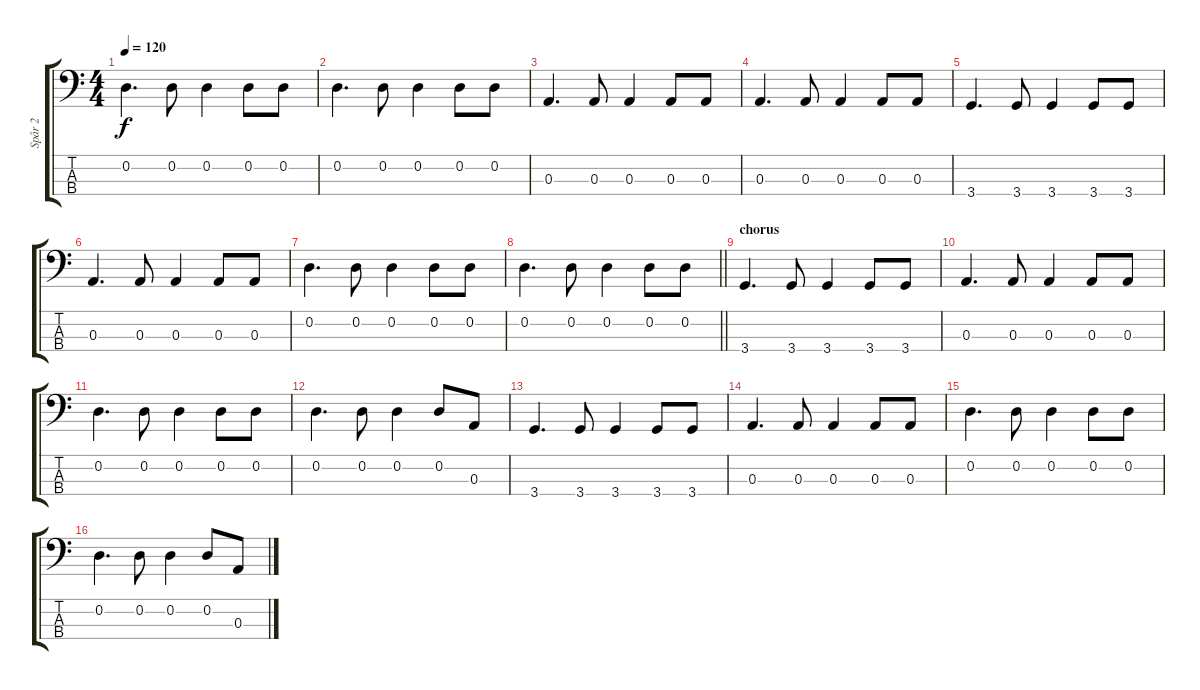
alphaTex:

\track ("Spår 2" "Spår 2") {instrument electricbassfinger}
\staff {score tabs}
\tuning (G2 D2 A1 E1) {hide}
\ts (4 4)
\tempo 120
\clef f4
\ks c
0.2.4{d dy f} 0.2.8 0.2.4 0.2.8 0.2.8 |
0.2.4{d} 0.2.8 0.2.4 0.2.8 0.2.8 |
0.3.4{d} 0.3.8 0.3.4 0.3.8 0.3.8 |
0.3.4{d} 0.3.8 0.3.4 0.3.8 0.3.8 |
3.4.4{d} 3.4.8 3.4.4 3.4.8 3.4.8 |
0.3.4{d} 0.3.8 0.3.4 0.3.8 0.3.8 |
0.2.4{d} 0.2.8 0.2.4 0.2.8 0.2.8 |
\barLineRight lightlight
0.2.4{d} 0.2.8 0.2.4 0.2.8 0.2.8 |
\section ("" "chorus")
3.4.4{d} 3.4.8 3.4.4 3.4.8 3.4.8 |
0.3.4{d} 0.3.8 0.3.4 0.3.8 0.3.8 |
0.2.4{d} 0.2.8 0.2.4 0.2.8 0.2.8 |
0.2.4{d} 0.2.8 0.2.4 0.2.8 0.3.8 |
3.4.4{d} 3.4.8 3.4.4 3.4.8 3.4.8 |
0.3.4{d} 0.3.8 0.3.4 0.3.8 0.3.8 |
0.2.4{d} 0.2.8 0.2.4 0.2.8 0.2.8 |
0.2.4{d} 0.2.8 0.2.4 0.2.8 0.3.8
